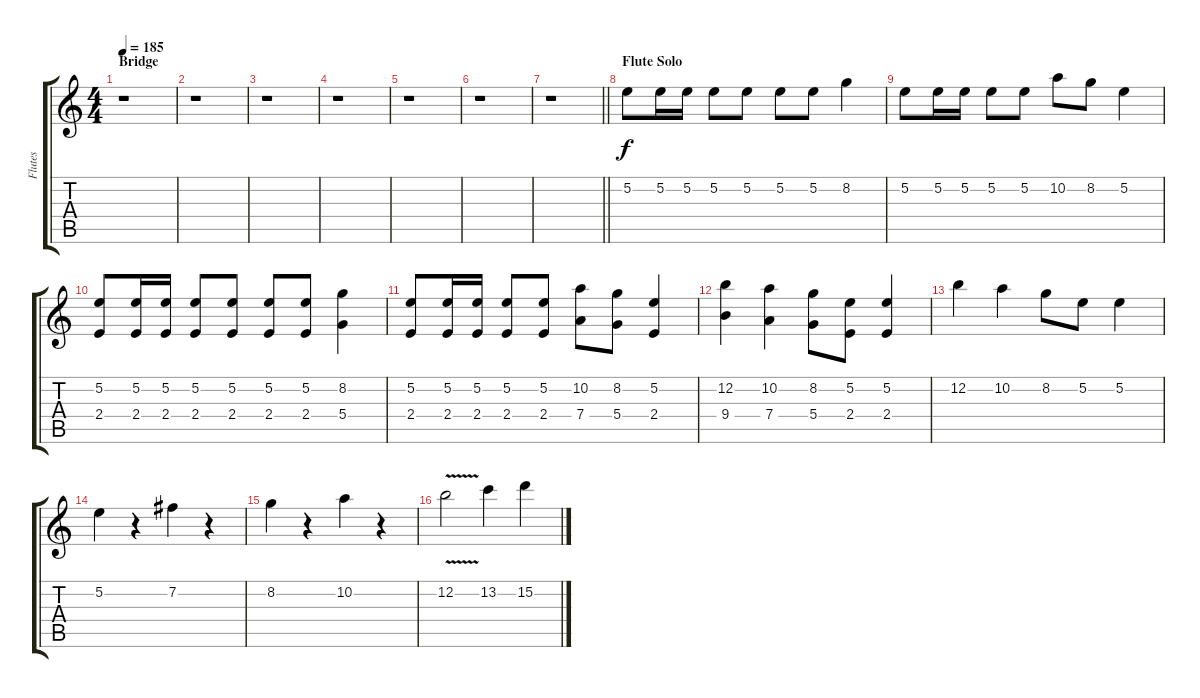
\track ("Flutes" "Flutes") {instrument overdrivenguitar}
\staff {score tabs}
\tuning (E4 B3 G3 D3 A2 E2) {hide}
\ts (4 4)
\section ("" "Bridge")
\tempo 185
\clef g2
\ks c
r.1{dy f} |
r.1 |
r.1 |
r.1 |
r.1 |
r.1 |
\barLineRight lightlight
r.1 |
\section ("" "Flute Solo")
5.2.8 5.2.16 5.2.16 5.2.8 5.2.8 5.2.8 5.2.8 8.2.4 |
5.2.8 5.2.16 5.2.16 5.2.8 5.2.8 10.2.8 8.2.8 5.2.4 |
(5.2 2.4).8 (5.2 2.4).16 (5.2 2.4).16 (5.2 2.4).8 (5.2 2.4).8 (5.2 2.4).8 (5.2 2.4).8 (8.2 5.4).4 |
(5.2 2.4).8 (5.2 2.4).16 (5.2 2.4).16 (5.2 2.4).8 (5.2 2.4).8 (10.2 7.4).8 (8.2 5.4).8 (5.2 2.4).4 |
(12.2 9.4).4 (10.2 7.4).4 (8.2 5.4).8 (5.2 2.4).8 (5.2 2.4).4 |
12.2.4 10.2.4 8.2.8 5.2.8 5.2.4 |
5.2.4 r.4 7.2.4 r.4 |
8.2.4 r.4 10.2.4 r.4 |
12.2{v}.2 13.2.4 15.2.4
